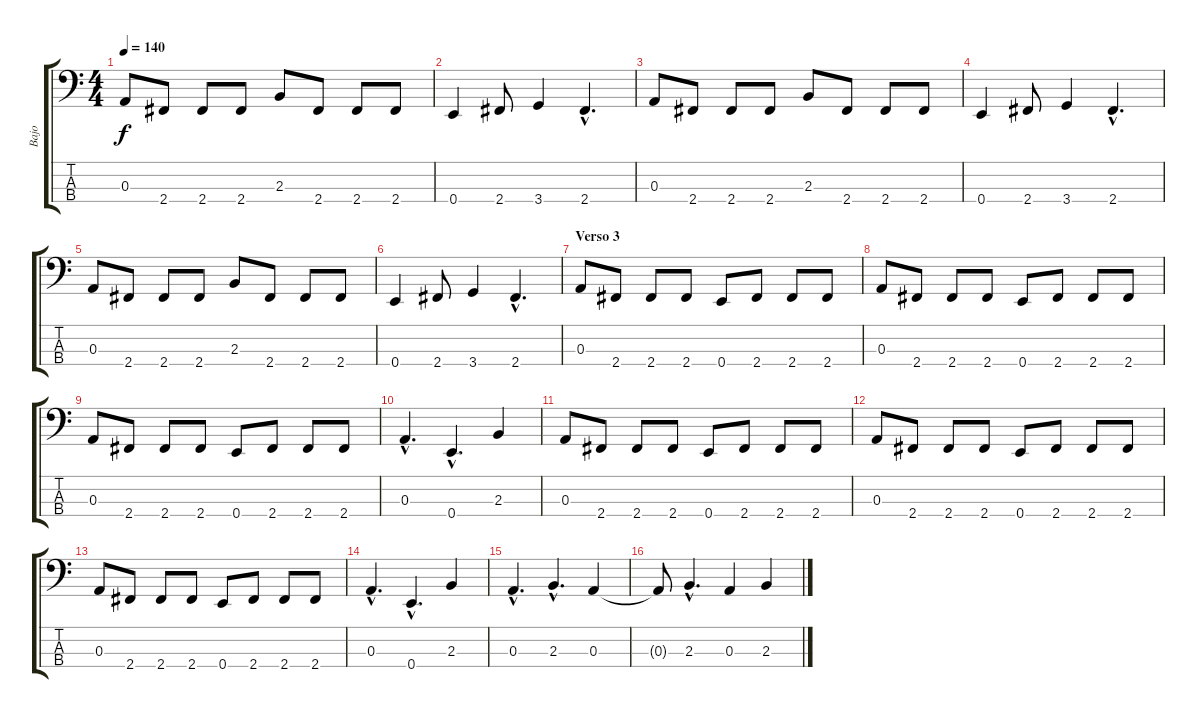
\track ("Bajo" "Bajo") {instrument electricbassfinger}
\staff {score tabs}
\tuning (G2 D2 A1 E1) {hide}
\ts (4 4)
\tempo 140
\clef f4
\ks c
0.3.8{dy f} 2.4.8 2.4.8 2.4.8 2.3.8 2.4.8 2.4.8 2.4.8 |
0.4.4 2.4.8 3.4.4 2.4{hac}.4{d} |
0.3.8 2.4.8 2.4.8 2.4.8 2.3.8 2.4.8 2.4.8 2.4.8 |
0.4.4 2.4.8 3.4.4 2.4{hac}.4{d} |
0.3.8 2.4.8 2.4.8 2.4.8 2.3.8 2.4.8 2.4.8 2.4.8 |
0.4.4 2.4.8 3.4.4 2.4{hac}.4{d} |
\section ("" "Verso 3")
0.3.8 2.4.8 2.4.8 2.4.8 0.4.8 2.4.8 2.4.8 2.4.8 |
0.3.8 2.4.8 2.4.8 2.4.8 0.4.8 2.4.8 2.4.8 2.4.8 |
0.3.8 2.4.8 2.4.8 2.4.8 0.4.8 2.4.8 2.4.8 2.4.8 |
0.3{hac}.4{d} 0.4{hac}.4{d} 2.3.4 |
0.3.8 2.4.8 2.4.8 2.4.8 0.4.8 2.4.8 2.4.8 2.4.8 |
0.3.8 2.4.8 2.4.8 2.4.8 0.4.8 2.4.8 2.4.8 2.4.8 |
0.3.8 2.4.8 2.4.8 2.4.8 0.4.8 2.4.8 2.4.8 2.4.8 |
0.3{hac}.4{d} 0.4{hac}.4{d} 2.3.4 |
0.3{hac}.4{d} 2.3{hac}.4{d} 0.3.4 |
0.3{t}.8 2.3{hac}.4{d} 0.3.4 2.3.4
